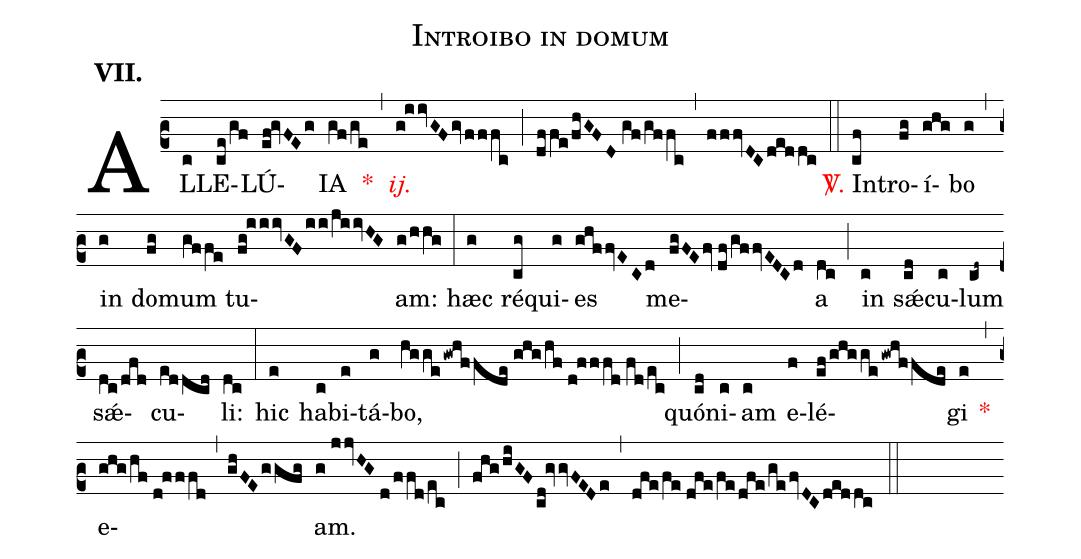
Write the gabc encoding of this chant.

name:Introibo in domum;
mode:VII.;
office-part:Alleluia;
%%
(c2) AL(c)LE(ce/gf)LÚ(ef!gvFEg)IA(gf/ge) <v>\red{*}</v>(,) <v>\redit{ij.}</v>(g!iivGF/gv/fffc) (;) (dffe/fhGFD//gf/gffc) (,) (fffvDC/deddc) (::) <v>\red{\Vbar.}</v> In(cf)tro(fg)í(ghg)bo(g) (,) in(g) do(fg)mum(gffe) tu(fg!iiivGF/ii/jiivHG)am:(g/hhg) (:) hæc(g) ré(cg)qui(g)es(ghffvECd) me(fgFE/fv//df/gffvEDCd)a(dc) (;) in(c) s<sp>'ae</sp>(cd)cu(c)lum(cd~) s<sp>'ae</sp>(dc/dfd)cu(eddcd)li:(dc) (:) hic(e) ha(c)bi(e)tá(g)bo,(hgge/gwhffde//ghg/hf//d!fffd//fd/ec) (;) quó(cd)ni(c)am(c) e(f)lé(ef/ghgge/gwhffde)gi(e) <v>\red{*}</v>(,) e(ghg/hf//d!fffd,ghFE/ggfg)am.(g//jjvHG//d/ffd/ec) (;) (fhg/hiGF/cd!gvvFEDe) (,) (dfe/fe//dfe/fe/dfe/ge/fvDC/deddc) (::)
